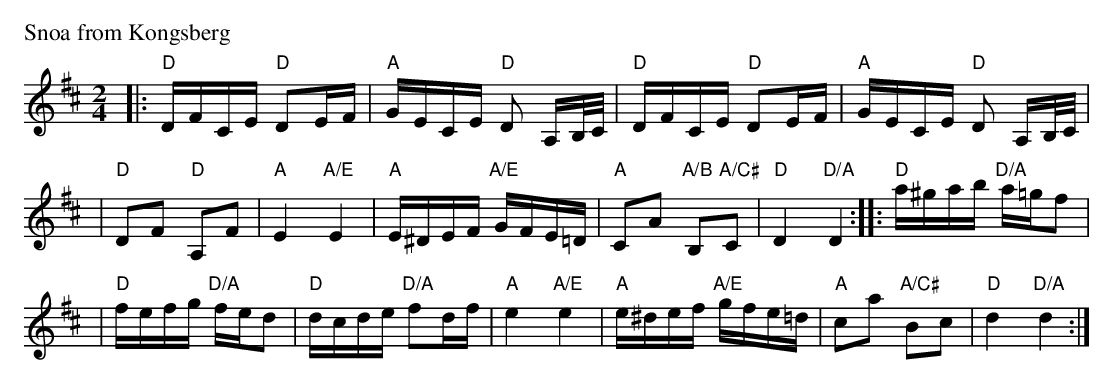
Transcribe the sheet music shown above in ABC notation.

X:1
P: Snoa from Kongsberg
M:2/4
L:1/16
K:D
|: "D"DFCE "D"D2EF | "A"GECE "D"D2 A,B,/C/ \
| "D"DFCE "D"D2EF | "A"GECE "D"D2 A,B,/C/ |
| "D"D2F2 "D"A,2F2 | "A"E4 "A/E"E4 \
| "A"E^DEF "A/E"GFE=D | "A"C2A2 "A/B"B,2"A/C#"C2 \
| "D"D4 "D/A"D4 :: "D"a^gab "D/A"a=gf2 |
| "D"fefg "D/A"fed2 | "D"dcde "D/A"f2df \
| "A"e4 "A/E"e4 | "A"e^def "A/E"gfe=d \
|"A"c2a2 "A/C#"B2c2 | "D"d4 "D/A"d4 :|
